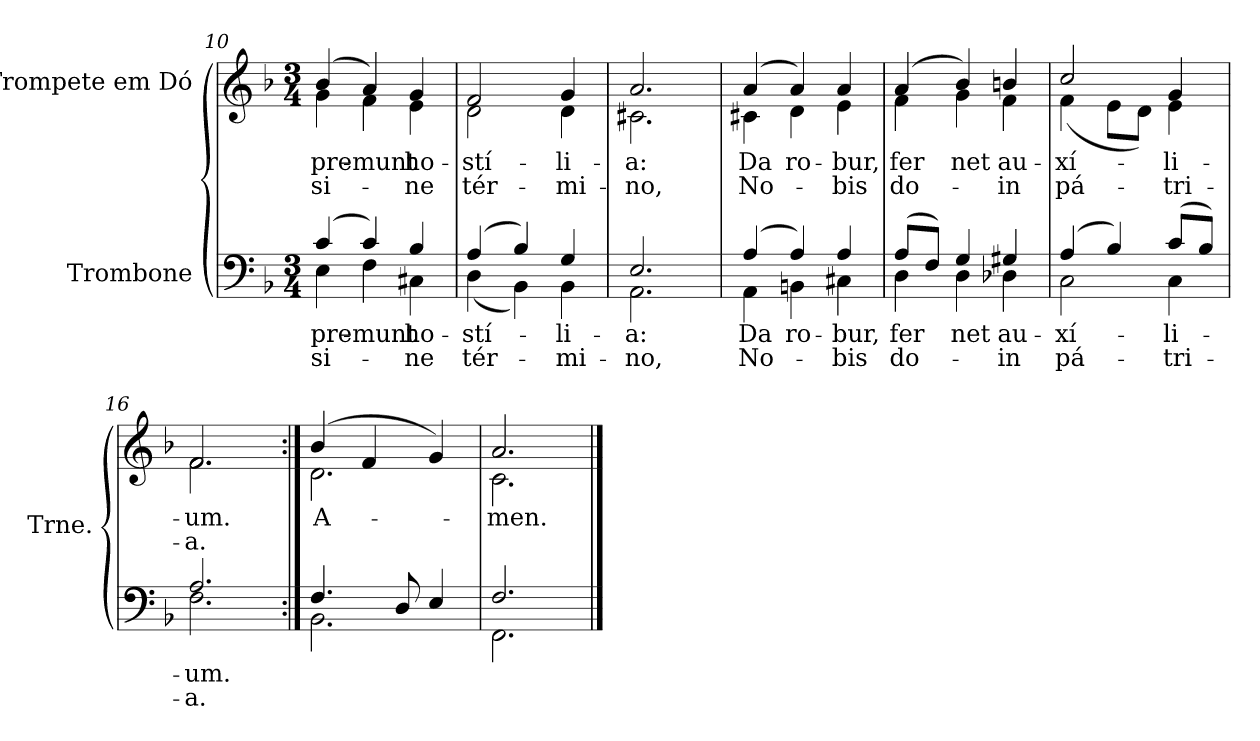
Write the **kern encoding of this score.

**kern	**text	**text	**kern	**text	**text
*part2	*part2	*part2	*part1	*part1	*part1
*staff2	*staff2	*staff2	*staff1	*staff1	*staff1
*I"Trombone	*	*	*I"Trompete em Dó	*	*
*I'Trne.	*	*	*	*	*
*clefF4	*	*	*clefG2	*	*
*k[b-]	*	*	*k[b-]	*	*
*d:	*	*	*d:	*	*
*M3/4	*	*	*M3/4	*	*
=10	=10	=10	=10	=10	=10
!	!LO:LY:b:color=#000000	!LO:LY:b:color=#000000	!	!	!
*^	*	*	*	*	*
!	!	!	!	!	!LO:LY:b:color=#000000	!LO:LY:b:color=#000000
*	*	*	*	*^	*	*
(4ci/	4Ei\	pre-	si-	(4b-i/	4gi\	pre-	si-
!	!	!LO:LY:b:color=#000000	!	!	!	!	!
!	!	!	!	!	!	!LO:LY:b:color=#000000	!
4ci/)	4Fi\	-munt	.	4ai/)	4fi\	-munt	.
!	!	!LO:LY:b:color=#000000	!LO:LY:b:color=#000000	!	!	!	!
!	!	!	!	!	!	!LO:LY:b:color=#000000	!LO:LY:b:color=#000000
4B-i/	4C#Xi\	ho-	-ne	4gi/	4ei\	ho-	-ne
=11	=11	=11	=11	=11	=11	=11	=11
!	!	!LO:LY:b:color=#000000	!LO:LY:b:color=#000000	!	!	!	!
!	!	!	!	!	!	!LO:LY:b:color=#000000	!LO:LY:b:color=#000000
(4Ai/	(4Di\	-stí-	tér-	2fi/	2di\	-stí-	tér-
4B-i/)	4BB-i\)	.	.	.	.	.	.
!	!	!LO:LY:b:color=#000000	!LO:LY:b:color=#000000	!	!	!	!
!	!	!	!	!	!	!LO:LY:b:color=#000000	!LO:LY:b:color=#000000
4Gi/	4BB-i\	-li-	-mi-	4gi/	4di\	-li-	-mi-
=12	=12	=12	=12	=12	=12	=12	=12
!	!	!LO:LY:b:color=#000000	!LO:LY:b:color=#000000	!	!	!	!
!	!	!	!	!	!	!LO:LY:b:color=#000000	!LO:LY:b:color=#000000
2.Ei/	2.AAi\	-a:	-no,	2.ai/	2.c#Xi\	-a:	-no,
=13	=13	=13	=13	=13	=13	=13	=13
!	!	!LO:LY:b:color=#000000	!LO:LY:b:color=#000000	!	!	!	!
!	!	!	!	!	!	!LO:LY:b:color=#000000	!LO:LY:b:color=#000000
(4Ai/	4AAi\	Da	No-	(4ai/	4c#Xi\	Da	No-
!	!	!LO:LY:b:color=#000000	!	!	!	!	!
!	!	!	!	!	!	!LO:LY:b:color=#000000	!
4Ai/)	4BBni\	ro-	.	4ai/)	4di\	ro-	.
!	!	!LO:LY:b:color=#000000	!LO:LY:b:color=#000000	!	!	!	!
!	!	!	!	!	!	!LO:LY:b:color=#000000	!LO:LY:b:color=#000000
4Ai/	4C#Xi\	-bur,	-bis	4ai/	4ei\	-bur,	-bis
!!LO:LB:g=z	!!
=14	=14	=14	=14	=14	=14	=14	=14
!	!	!LO:LY:b:color=#000000	!LO:LY:b:color=#000000	!	!	!	!
!	!	!	!	!	!	!LO:LY:b:color=#000000	!LO:LY:b:color=#000000
(8Ai/L	4Di\	fer	do-	(4ai/	4fi\	fer	do-
8Fi/J)	.	.	.	.	.	.	.
!	!	!LO:LY:b:color=#000000	!	!	!	!	!
!	!	!	!	!	!	!LO:LY:b:color=#000000	!
4Gi/	4Di\	-net	.	4b-i/)	4gi\	-net	.
!	!	!LO:LY:b:color=#000000	!LO:LY:b:color=#000000	!	!	!	!
!	!	!	!	!	!	!LO:LY:b:color=#000000	!LO:LY:b:color=#000000
4G#Xi/	4D-Xi\	au-	in	4bni/	4fi\	au-	in
=15	=15	=15	=15	=15	=15	=15	=15
!	!	!LO:LY:b:color=#000000	!LO:LY:b:color=#000000	!	!	!	!
!	!	!	!	!	!	!LO:LY:b:color=#000000	!LO:LY:b:color=#000000
(4Ai/	2Ci\	-xí-	pá-	2cci/	(4fi\	-xí-	pá-
4B-i/)	.	.	.	.	8ei\L	.	.
.	.	.	.	.	8di\J)	.	.
!	!	!LO:LY:b:color=#000000	!LO:LY:b:color=#000000	!	!	!	!
!	!	!	!	!	!	!LO:LY:b:color=#000000	!LO:LY:b:color=#000000
(8ci/L	4Ci\	-li-	-tri-	4gi/	4ei\	-li-	-tri-
8B-i/J)	.	.	.	.	.	.	.
=16	=16	=16	=16	=16	=16	=16	=16
!	!	!LO:LY:b:color=#000000	!LO:LY:b:color=#000000	!	!	!	!
!	!	!	!	!	!	!LO:LY:b:color=#000000	!LO:LY:b:color=#000000
2.Ai/	2.Fi\	-um.	-a.	2.fi/	2.fi\	-um.	-a.
=17:|!	=17:|!	=17:|!	=17:|!	=17:|!	=17:|!	=17:|!	=17:|!
!	!	!	!	!	!	!LO:LY:b:color=#000000	!
4.Fi/	2.BB-i\	.	.	(4b-i/	2.di\	A-	.
.	.	.	.	4fi/	.	.	.
8Di/	.	.	.	.	.	.	.
4Ei/	.	.	.	4gi/)	.	.	.
=18	=18	=18	=18	=18	=18	=18	=18
!	!	!	!	!	!	!LO:LY:b:color=#000000	!
2.Fi/	2.FFi\	.	.	2.ai/	2.ci\	-men.	.
*v	*v	*	*	*	*	*	*
*	*	*	*v	*v	*	*
==	==	==	==	==	==
*-	*-	*-	*-	*-	*-
